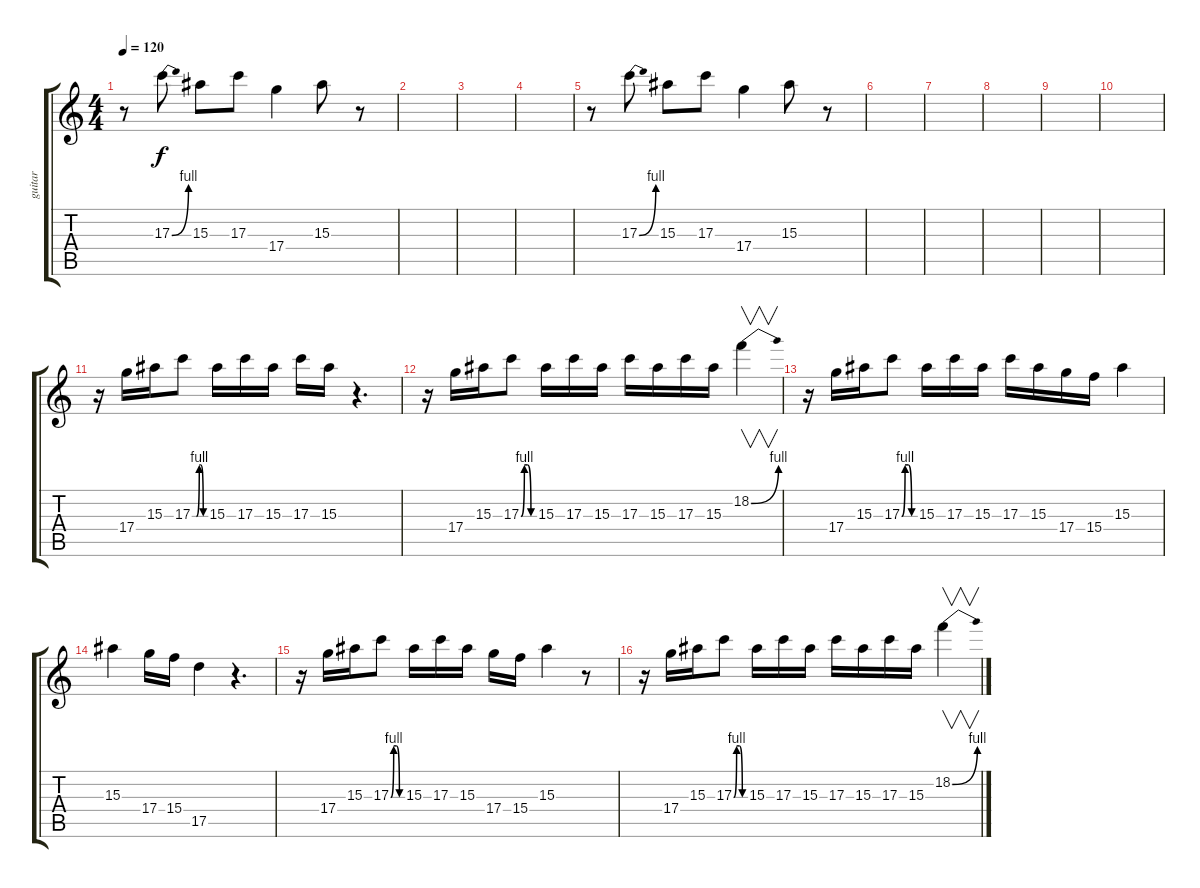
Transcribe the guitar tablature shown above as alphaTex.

\track ("guitar" "guitar") {instrument distortionguitar}
\staff {score tabs}
\tuning (E4 B3 G3 D3 A2 E2) {hide}
\ts (4 4)
\tempo 120
\clef g2
\ks c
r.8{dy f} 17.3{be (bend 0 0 60 4)}.8 15.3.8 17.3.8 17.4.4 15.3.8 r.8 |
|
|
|
r.8 17.3{be (bend 0 0 60 4)}.8 15.3.8 17.3.8 17.4.4 15.3.8 r.8 |
|
|
|
|
|
r.16 17.4.16 15.3.16 17.3{be (custom 0 0 19 0 32 4 35 4 39 4 50 0 60 0)}.8 15.3.16 17.3.16 15.3.16 17.3.16 15.3.16 r.4{d} |
r.16 17.4.16 15.3.16 17.3{be (custom 0 0 15 4 30 4 45 0 60 0)}.8 15.3.16 17.3.16 15.3.16 17.3.16 15.3.16 17.3.16 15.3.16 18.2{be (bend 0 0 60 4)}.4{v} |
r.16 17.4.16 15.3.16 17.3{be (custom 0 0 15 4 30 4 45 0 60 0)}.8 15.3.16 17.3.16 15.3.16 17.3.16 15.3.16 17.4.16 15.4.16 15.3.4 |
15.3.4 17.4.16 15.4.16 17.5.4 r.4{d} |
r.16 17.4.16 15.3.16 17.3{be (custom 0 0 15 4 30 4 45 0 60 0)}.8 15.3.16 17.3.16 15.3.16 17.4.16 15.4.16 15.3.4 r.8 |
r.16 17.4.16 15.3.16 17.3{be (custom 0 0 15 4 30 4 45 0 60 0)}.8 15.3.16 17.3.16 15.3.16 17.3.16 15.3.16 17.3.16 15.3.16 18.2{be (bend 0 0 60 4)}.4{v}
